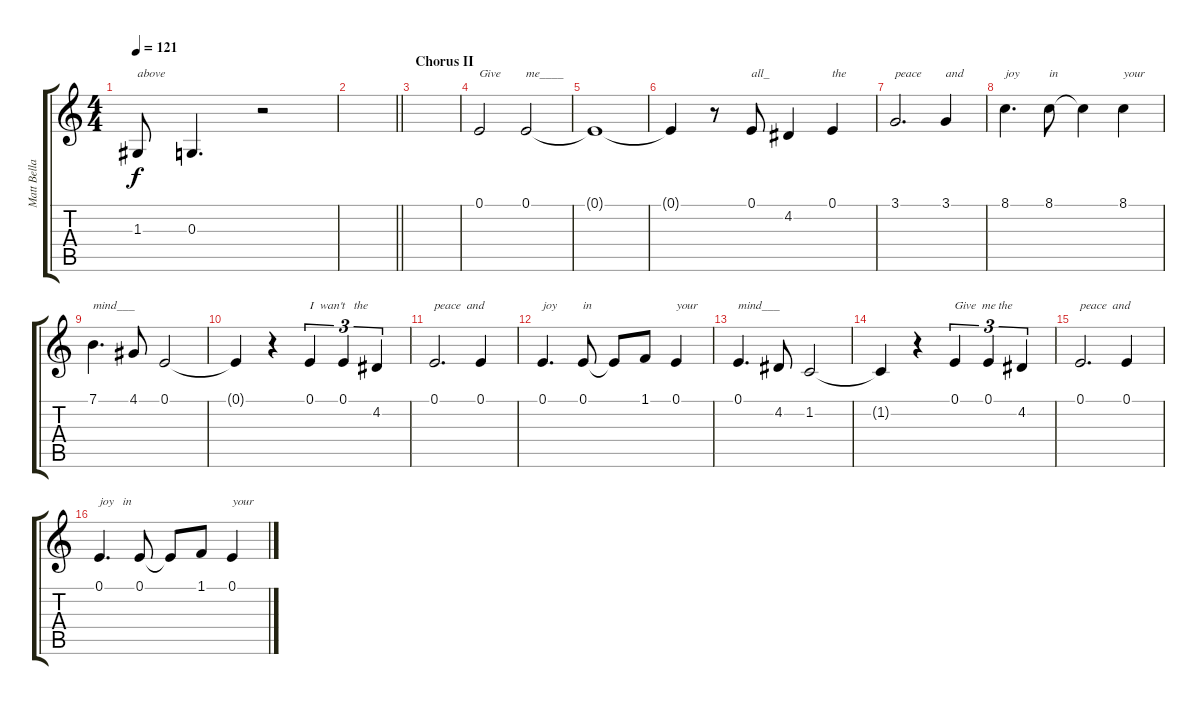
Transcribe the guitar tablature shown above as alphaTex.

\track ("Matt Bellamy - Vocals" "Matt Bella") {instrument churchorgan}
\staff {score tabs}
\tuning (E4 B3 G3 D3 A2 E2) {hide}
\ts (4 4)
\tempo 121
\clef g2
\ks c
1.3.8{txt "above" dy f} 0.3.4{d} r.2 |
\barLineRight lightlight
|
\section ("" "Chorus II")
|
0.1.2{txt "Give"} 0.1.2{txt "me____"} |
0.1{t}.1 |
0.1{t}.4 r.8 0.1.8{txt "all_"} 4.2.4 0.1.4{txt "the"} |
3.1.2{d txt "peace"} 3.1.4{txt "and"} |
8.1.4{d txt "joy"} 8.1.8{txt "in"} 8.1{t}.4 8.1.4{txt "your"} |
7.1.4{d txt "mind___"} 4.1.8 0.1.2 |
0.1{t}.4 r.4 0.1.4{tu (3 2) txt "I  wan't   the"} 0.1.4{tu (3 2)} 4.2.4{tu (3 2)} |
0.1.2{d txt "peace  and"} 0.1.4 |
0.1.4{d txt "joy"} 0.1.8{txt "in"} 0.1{t}.8 1.1.8 0.1.4{txt "your"} |
0.1.4{d txt "mind___"} 4.2.8 1.2.2 |
1.2{t}.4 r.4 0.1.4{tu (3 2) txt "Give  me the"} 0.1.4{tu (3 2)} 4.2.4{tu (3 2)} |
0.1.2{d txt "peace  and"} 0.1.4 |
0.1.4{d txt "joy   in"} 0.1.8 0.1{t}.8 1.1.8 0.1.4{txt "your"}
